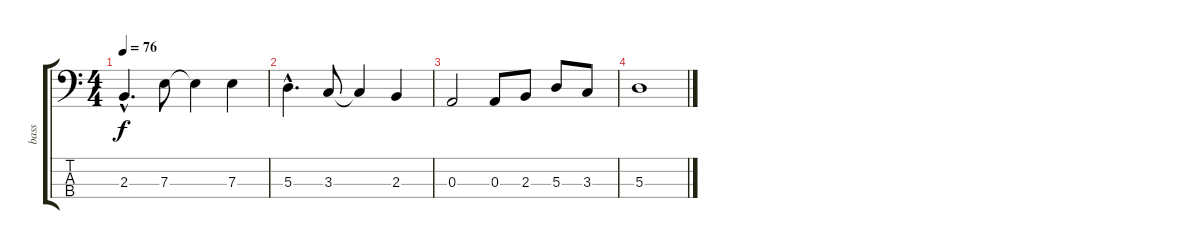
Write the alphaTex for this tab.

\track ("bass" "bass") {instrument electricbasspick}
\staff {score tabs}
\tuning (G2 D2 A1 E1) {hide}
\ts (4 4)
\tempo 76
\clef f4
\ks c
2.3{hac}.4{d dy f} 7.3.8 7.3{t}.4 7.3.4 |
5.3{hac}.4{d} 3.3.8 3.3{t}.4 2.3.4 |
0.3.2 0.3.8 2.3.8 5.3.8 3.3.8 |
5.3.1
